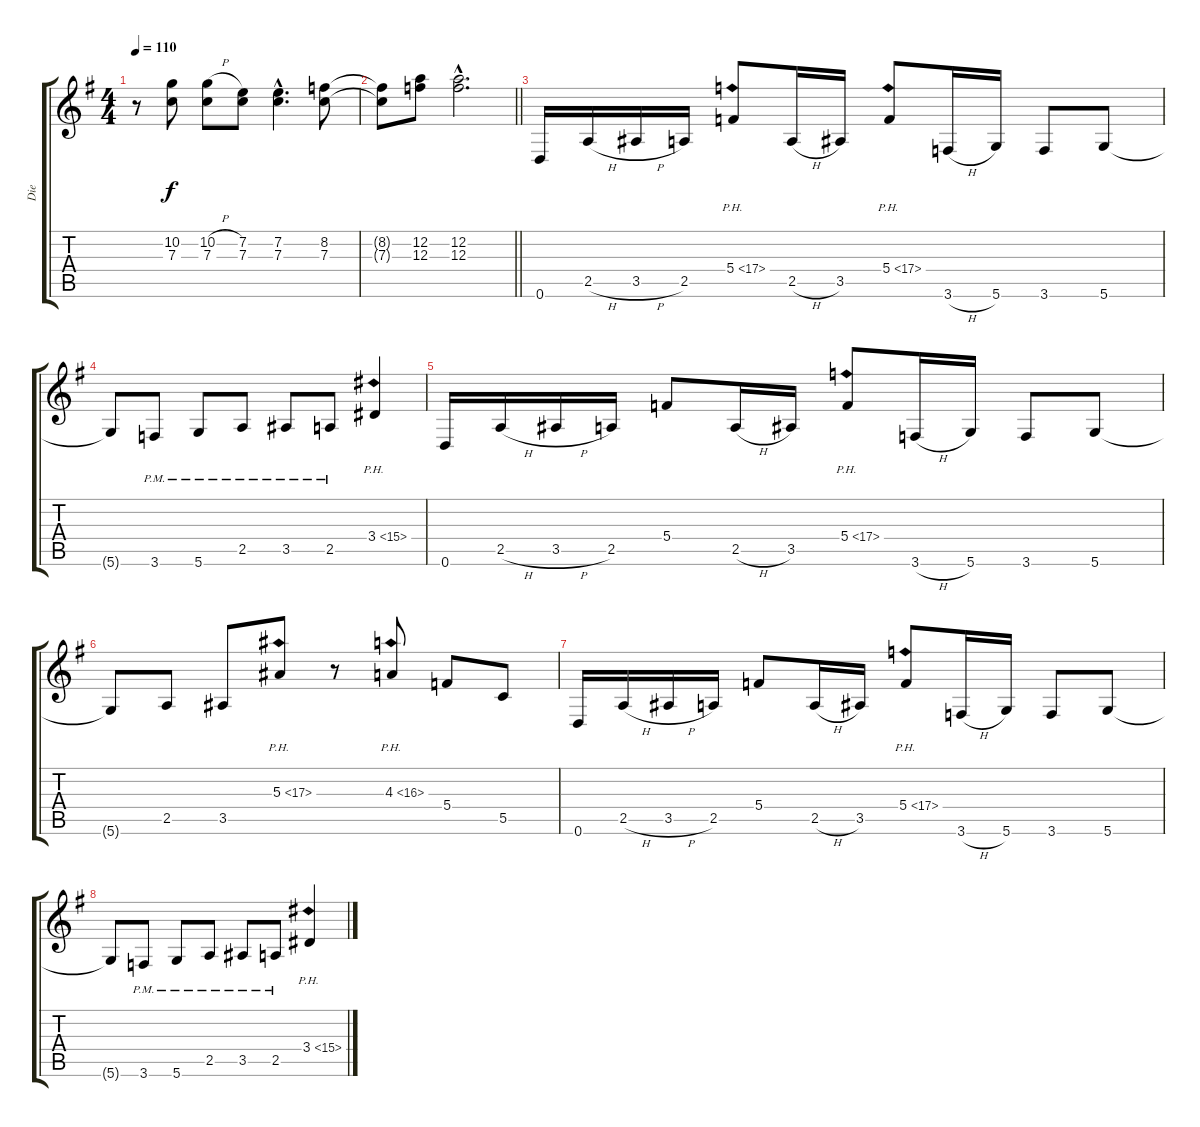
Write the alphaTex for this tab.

\track ("Die" "Die") {instrument electricguitarjazz}
\staff {score tabs}
\tuning (D4 A3 F3 C3 G2 D2) {hide}
\ts (4 4)
\tempo 110
\clef g2
\ks g
r.8{dy f} (10.2 7.3).8 (10.2{h} 7.3).8 (7.2 7.3).8 (7.2{hac} 7.3{hac}).4{d} (8.2 7.3).8 |
\barLineRight lightlight
(8.2{t} 7.3{t}).8 (12.2 12.3).8 (12.2{hac} 12.3{hac}).2{d} |
0.6.16{instrument distortionguitar} 2.5{h}.16 3.5{h}.16 2.5.16 5.4{ph 12}.8 2.5{h}.16 3.5.16 5.4{ph 12}.8 3.6{h}.16 5.6.16 3.6.8 5.6.8 |
5.6{t}.8 3.6{pm}.8 5.6{pm}.8 2.5{pm}.8 3.5{pm}.8 2.5{pm}.8 3.4{ph 12}.4 |
0.6.16 2.5{h}.16 3.5{h}.16 2.5.16 5.4.8 2.5{h}.16 3.5.16 5.4{ph 12}.8 3.6{h}.16 5.6.16 3.6.8 5.6.8 |
5.6{t}.8 2.5.8 3.5.8 5.3{ph 12}.8 r.8 4.3{ph 12}.8 5.4.8 5.5.8 |
0.6.16 2.5{h}.16 3.5{h}.16 2.5.16 5.4.8 2.5{h}.16 3.5.16 5.4{ph 12}.8 3.6{h}.16 5.6.16 3.6.8 5.6.8 |
5.6{t}.8 3.6{pm}.8 5.6{pm}.8 2.5{pm}.8 3.5{pm}.8 2.5{pm}.8 3.4{ph 12}.4
